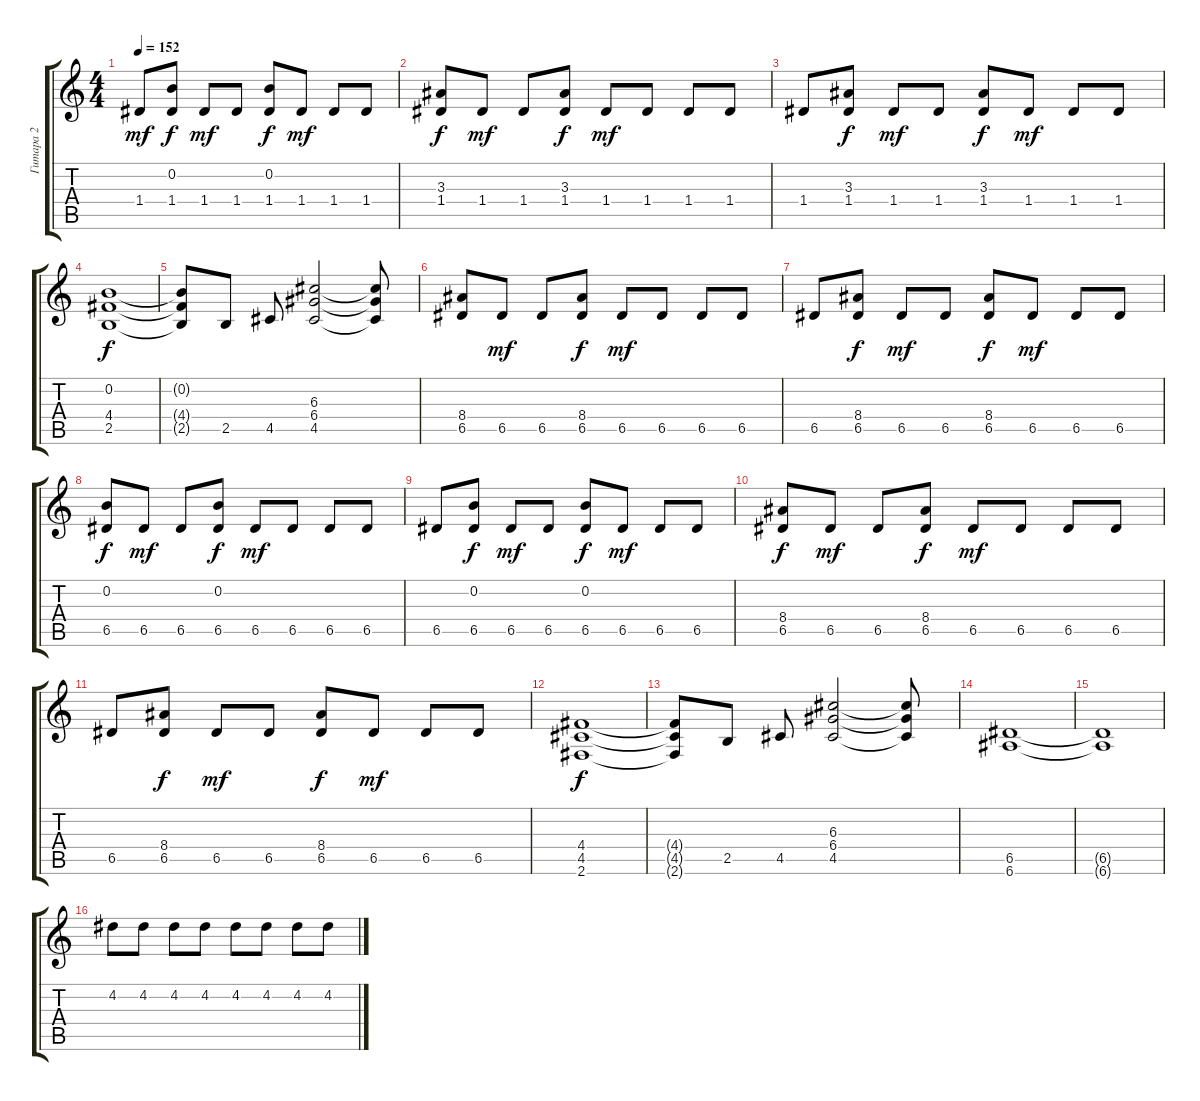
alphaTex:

\track ("Гитара 2" "Гитара 2") {instrument overdrivenguitar}
\staff {score tabs}
\tuning (E4 B3 G3 D3 A2 E2) {hide}
\ts (4 4)
\tempo 152
\clef g2
\ks c
1.4.8{dy mf} (0.2 1.4).8{dy f} 1.4.8{dy mf} 1.4.8 (0.2 1.4).8{dy f} 1.4.8{dy mf} 1.4.8 1.4.8 |
(3.3 1.4).8{dy f} 1.4.8{dy mf} 1.4.8 (3.3 1.4).8{dy f} 1.4.8{dy mf} 1.4.8 1.4.8 1.4.8 |
1.4.8 (3.3 1.4).8{dy f} 1.4.8{dy mf} 1.4.8 (3.3 1.4).8{dy f} 1.4.8{dy mf} 1.4.8 1.4.8 |
(0.2 4.4 2.5).1{dy f} |
(0.2{t} 4.4{t} 2.5{t}).8 2.5.8 4.5.8 (6.3 6.4 4.5).2 (6.3{t} 6.4{t} 4.5{t}).8 |
(8.4 6.5).8 6.5.8{dy mf} 6.5.8 (8.4 6.5).8{dy f} 6.5.8{dy mf} 6.5.8 6.5.8 6.5.8 |
6.5.8 (8.4 6.5).8{dy f} 6.5.8{dy mf} 6.5.8 (8.4 6.5).8{dy f} 6.5.8{dy mf} 6.5.8 6.5.8 |
(0.2 6.5).8{dy f} 6.5.8{dy mf} 6.5.8 (0.2 6.5).8{dy f} 6.5.8{dy mf} 6.5.8 6.5.8 6.5.8 |
6.5.8 (0.2 6.5).8{dy f} 6.5.8{dy mf} 6.5.8 (0.2 6.5).8{dy f} 6.5.8{dy mf} 6.5.8 6.5.8 |
(8.4 6.5).8{dy f} 6.5.8{dy mf} 6.5.8 (8.4 6.5).8{dy f} 6.5.8{dy mf} 6.5.8 6.5.8 6.5.8 |
6.5.8 (8.4 6.5).8{dy f} 6.5.8{dy mf} 6.5.8 (8.4 6.5).8{dy f} 6.5.8{dy mf} 6.5.8 6.5.8 |
(4.4 4.5 2.6).1{dy f} |
(4.4{t} 4.5{t} 2.6{t}).8 2.5.8 4.5.8 (6.3 6.4 4.5).2 (6.3{t} 6.4{t} 4.5{t}).8 |
(6.5 6.6).1 |
(6.5{t} 6.6{t}).1 |
4.2.8 4.2.8 4.2.8 4.2.8 4.2.8 4.2.8 4.2.8 4.2.8
